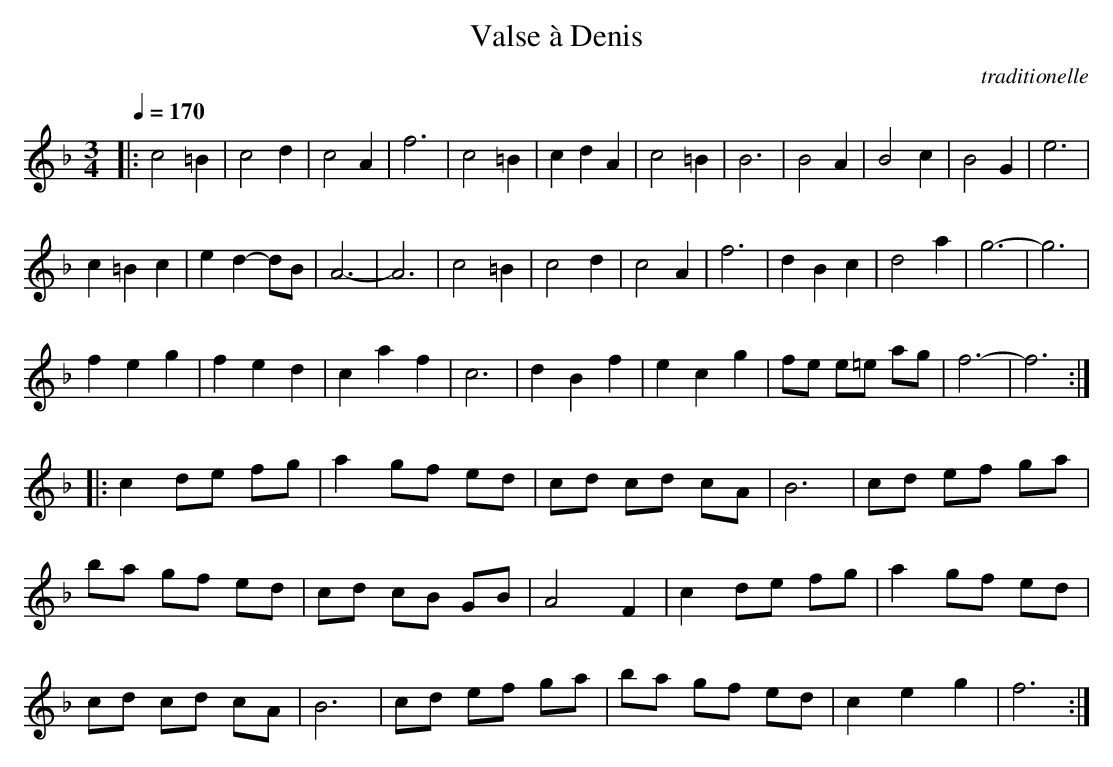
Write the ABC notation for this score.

X:1
T:Valse à Denis
C:traditionelle
M:3/4
L:1/4
Q:1/4=170
K:Fmaj
|:c2=B | c2d | c2A | f3 | c2=B | cdA | c2=B | B3 |B2A | B2c | B2G | e3 |
c=Bc | ed-d/2B/2 | A3- | A3 |c2=B | c2d | c2A | f3 |dBc | d2a | g3- | g3 |
feg | fed | caf | c3 |dBf | ecg | f/2e/2 e/2=e/2 a/2g/2 | f3- |f3 :|
|:cd/2e/2 f/2g/2 | ag/2f/2 e/2d/2 | c/2d/2 c/2d/2 c/2A/2 | B3 |c/2d/2 e/2f/2 g/2a/2 |
b/2a/2 g/2f/2 e/2d/2 | c/2d/2 c/2B/2 G/2B/2 | A2F |cd/2e/2 f/2g/2 | ag/2f/2 e/2d/2 |
c/2d/2 c/2d/2 c/2A/2 | B3 |c/2d/2 e/2f/2 g/2a/2 | b/2a/2 g/2f/2 e/2d/2 | ceg | f3 :|
